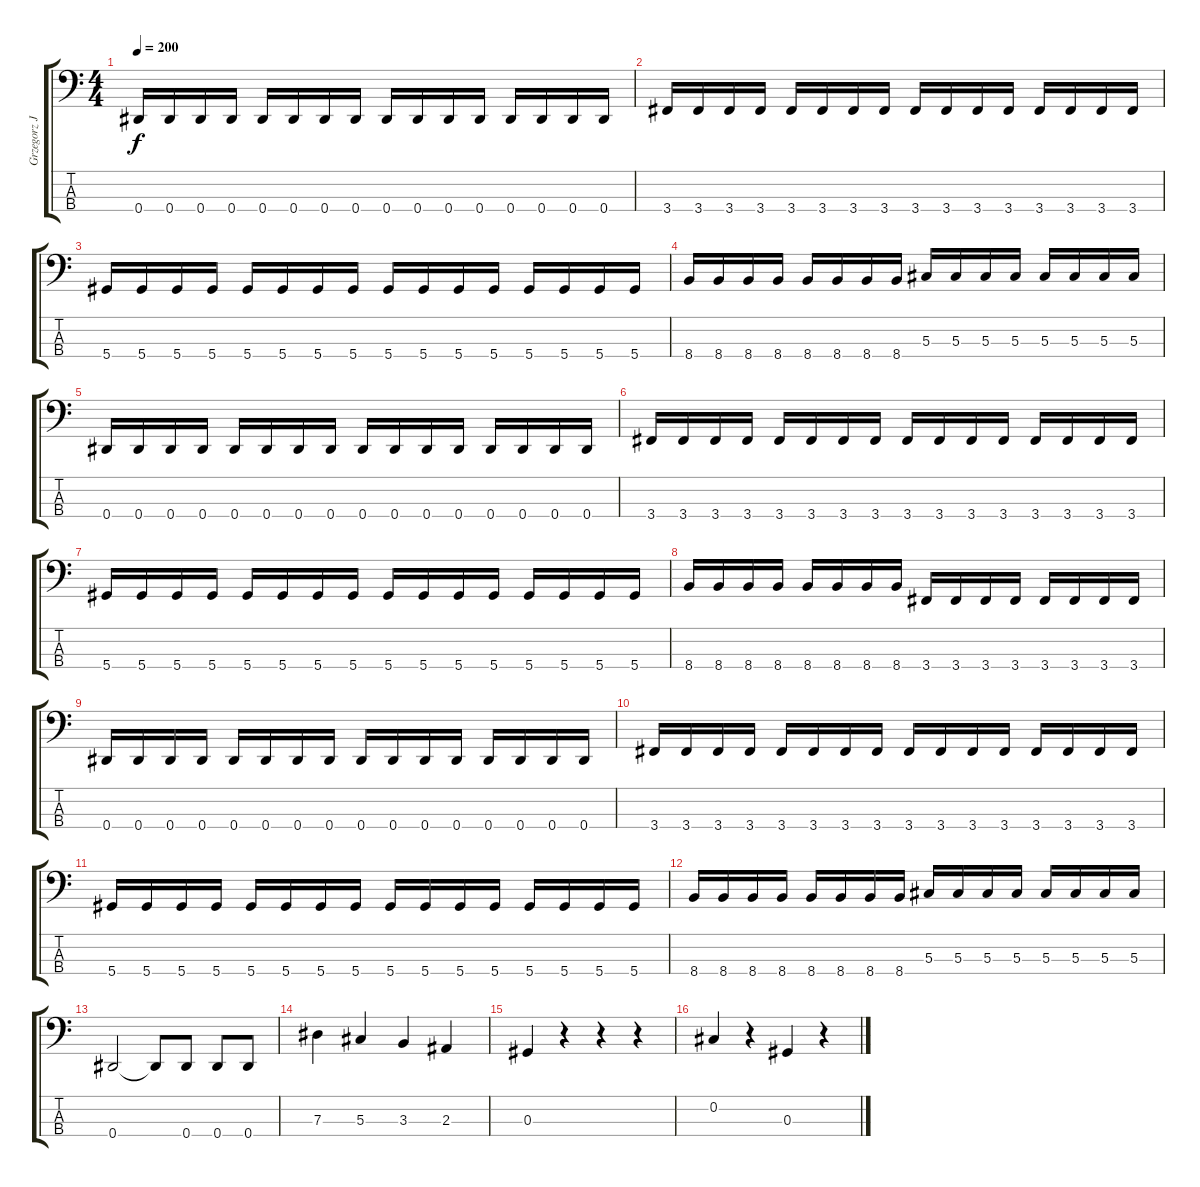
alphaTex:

\track ("Grzegorz Jezierski" "Grzegorz J") {instrument electricbasspick}
\staff {score tabs}
\tuning (Gb2 Db2 Ab1 Eb1) {hide}
\ts (4 4)
\tempo 200
\clef f4
\ks c
0.4.16{dy f} 0.4.16 0.4.16 0.4.16 0.4.16 0.4.16 0.4.16 0.4.16 0.4.16 0.4.16 0.4.16 0.4.16 0.4.16 0.4.16 0.4.16 0.4.16 |
3.4.16 3.4.16 3.4.16 3.4.16 3.4.16 3.4.16 3.4.16 3.4.16 3.4.16 3.4.16 3.4.16 3.4.16 3.4.16 3.4.16 3.4.16 3.4.16 |
5.4.16 5.4.16 5.4.16 5.4.16 5.4.16 5.4.16 5.4.16 5.4.16 5.4.16 5.4.16 5.4.16 5.4.16 5.4.16 5.4.16 5.4.16 5.4.16 |
8.4.16 8.4.16 8.4.16 8.4.16 8.4.16 8.4.16 8.4.16 8.4.16 5.3.16 5.3.16 5.3.16 5.3.16 5.3.16 5.3.16 5.3.16 5.3.16 |
0.4.16 0.4.16 0.4.16 0.4.16 0.4.16 0.4.16 0.4.16 0.4.16 0.4.16 0.4.16 0.4.16 0.4.16 0.4.16 0.4.16 0.4.16 0.4.16 |
3.4.16 3.4.16 3.4.16 3.4.16 3.4.16 3.4.16 3.4.16 3.4.16 3.4.16 3.4.16 3.4.16 3.4.16 3.4.16 3.4.16 3.4.16 3.4.16 |
5.4.16 5.4.16 5.4.16 5.4.16 5.4.16 5.4.16 5.4.16 5.4.16 5.4.16 5.4.16 5.4.16 5.4.16 5.4.16 5.4.16 5.4.16 5.4.16 |
8.4.16 8.4.16 8.4.16 8.4.16 8.4.16 8.4.16 8.4.16 8.4.16 3.4.16 3.4.16 3.4.16 3.4.16 3.4.16 3.4.16 3.4.16 3.4.16 |
0.4.16 0.4.16 0.4.16 0.4.16 0.4.16 0.4.16 0.4.16 0.4.16 0.4.16 0.4.16 0.4.16 0.4.16 0.4.16 0.4.16 0.4.16 0.4.16 |
3.4.16 3.4.16 3.4.16 3.4.16 3.4.16 3.4.16 3.4.16 3.4.16 3.4.16 3.4.16 3.4.16 3.4.16 3.4.16 3.4.16 3.4.16 3.4.16 |
5.4.16 5.4.16 5.4.16 5.4.16 5.4.16 5.4.16 5.4.16 5.4.16 5.4.16 5.4.16 5.4.16 5.4.16 5.4.16 5.4.16 5.4.16 5.4.16 |
8.4.16 8.4.16 8.4.16 8.4.16 8.4.16 8.4.16 8.4.16 8.4.16 5.3.16 5.3.16 5.3.16 5.3.16 5.3.16 5.3.16 5.3.16 5.3.16 |
0.4.2 0.4{t}.8 0.4.8 0.4.8 0.4.8 |
7.3.4 5.3.4 3.3.4 2.3.4 |
0.3.4 r.4 r.4 r.4 |
0.2.4 r.4 0.3.4 r.4
